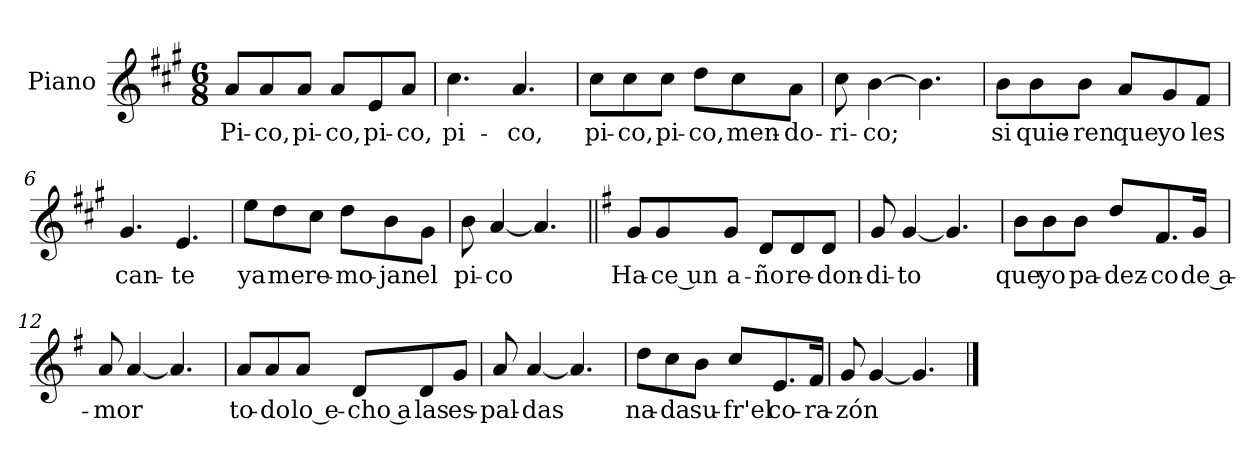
**kern	**text
*part1	*part1
*staff1	*staff1
*I"Piano	*
*I'Pno.	*
*clefG2	*
*k[f#c#g#]	*
*A:	*
*M6/8	*
=1	=1
8a/L	Pi-
8a/	-co,
8a/J	pi-
8a/L	-co,
8e/	pi-
8a/J	-co,
=2	=2
4.cc#\	pi-
4.a/	-co,
=3	=3
8cc#\L	pi-
8cc#\	-co,
8cc#\J	pi-
8dd\L	-co,
8cc#\	men-
8a\J	-do-
=4	=4
8cc#\	-ri-
[4b\	-co;
4.b\]	.
=5	=5
8b\L	si
8b\	quie-
8b\J	-ren
8a/L	que
8g#/	yo
8f#/J	les
=6	=6
4.g#/	can-
4.e/	-te
=7	=7
8ee\L	ya
8dd\	me
8cc#\J	re-
8dd\L	-mo-
8b\	-jan
8g#\J	el
=8	=8
8b\	pi-
[4a/	-co
4.a/]	.
=9||	=9||
*k[f#]	*
*G:	*
8g/L	Ha-
8g/	-ce un
8g/J	a-
8d/L	-ño
8d/	re-
8d/J	-don-
=10	=10
8g/	-di-
[4g/	-to
4.g/]	.
=11	=11
8b\L	que
8b\	yo
8b\J	pa-
8dd/L	-dez-
8.f#/	-co
16g/Jk	de a-
=12	=12
8a/	-mor
[4a/	.
4.a/]	.
=13	=13
8a/L	to-
8a/	-do
8a/J	lo e-
8d/L	-cho a
8d/	las
8g/J	es-
=14	=14
8a/	-pal-
[4a/	-das
4.a/]	.
=15	=15
8dd\L	na-
8cc\	-da
8b\J	su-
8cc/L	-fr'el
8.e/	co-
16f#/Jk	-ra-
=16	=16
8g/	-zón
[4g/	.
4.g/]	.
==	==
*-	*-
